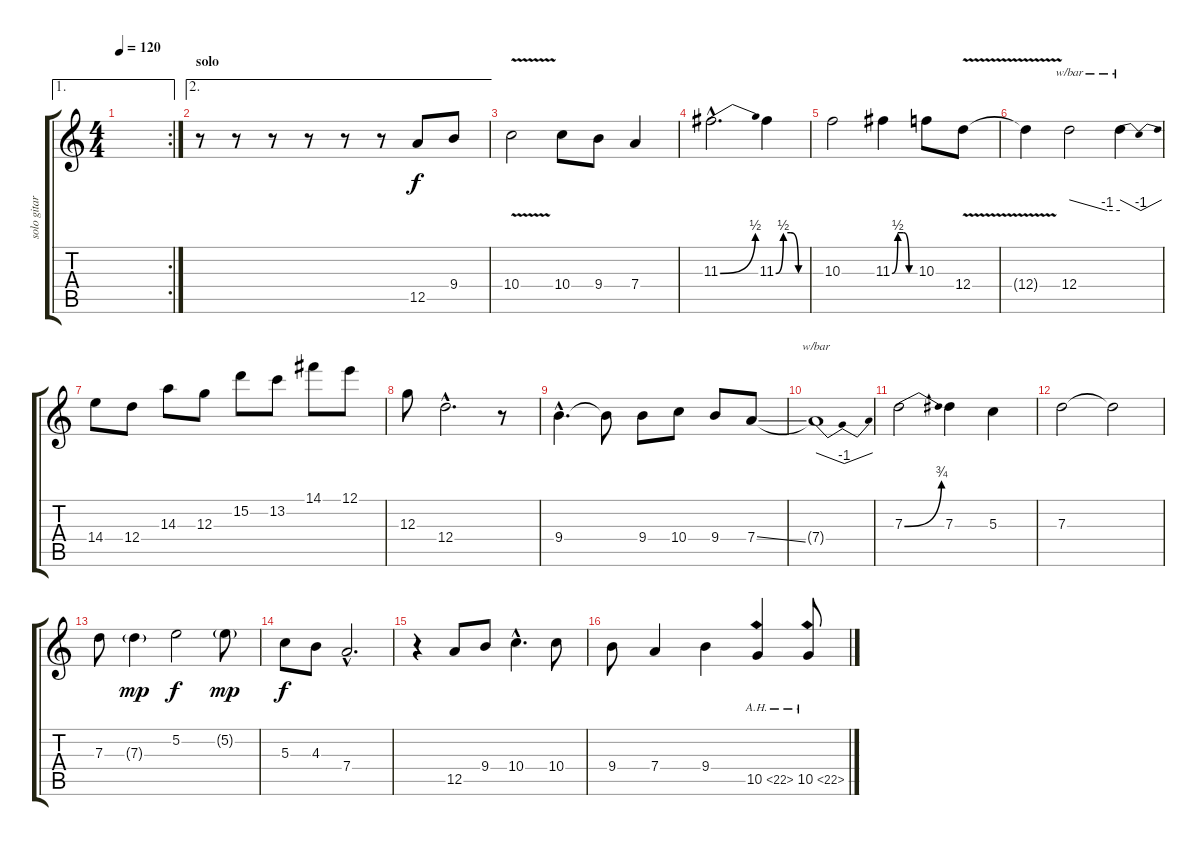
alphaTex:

\track ("solo gitar" "solo gitar") {instrument distortionguitar}
\staff {score tabs}
\tuning (E4 B3 G3 D3 A2 E2) {hide}
\ae 1
\rc 2
\ts (4 4)
\tempo 120
\clef g2
\ks c
|
\ae 2
\section ("" "solo")
r.8 r.8 r.8 r.8 r.8 r.8 12.5.8 9.4.8 |
10.4{v}.2 10.4.8 9.4.8 7.4.4 |
11.3{be (bend 0 0 60 2) hac}.2{d} 11.3{be (custom 0 0 15 2 30 2 45 0 60 0)}.4 |
10.3.2 11.3{be (custom 0 0 15 2 30 2 45 0 60 0)}.4 10.3.8 12.4{v}.8 |
12.4{t}.4 12.4.2{tbe (custom default 0 0 45 -4 60 -4)} 12.4{t}.4{tbe (dip default 0 0 30 -4 60 0)} |
14.4.8 12.4.8 14.3.8 12.3.8 15.2.8 13.2.8 14.1.8 12.1.8 |
12.3.8 12.4{hac}.2{d} r.8 |
9.4{hac}.4{d} 9.4{t}.8 9.4.8 10.4.8 9.4.8 7.4{ss}.8 |
7.4{t}.1{tbe (dip default 0 0 45 -4 60 0)} |
7.3{be (bend 0 0 60 3)}.2 7.3.4 5.3.4 |
7.3.2 7.3{t}.2 |
7.3.8 7.3{g}.4{dy mp} 5.2.2{dy f} 5.2{g}.8{dy mp} |
5.3.8{dy f} 4.3.8 7.4{hac}.2{d} |
r.4 12.5.8 9.4.8 10.4{hac}.4{d} 10.4.8 |
9.4.8 7.4.4 9.4.4 10.5{ah 12}.4 10.5{ah 12}.8
